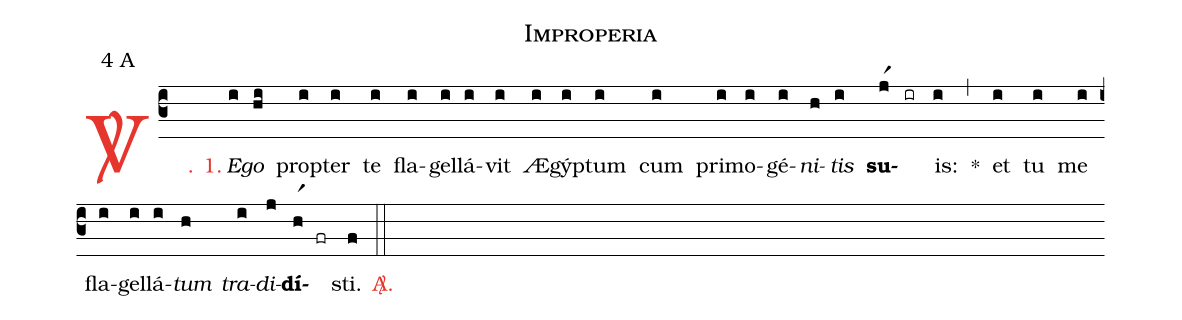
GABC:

name: Improperia;
mode: 4;
mode-differentia: A;
nabc-lines: 1;
%%
(c3)

<c><sp>V/</sp>. 1.</c>() <i>E</i>(i)<i>go</i>(hi) prop(i)ter(i) te(i) fla(i)gel(i)lá(i)vit(i) Æ(i)gýp(i)tum(i) cum(i) pri(i)mo(i)gé(i)<i>ni</i>(h)<i>tis</i>(i) <b>su</b>(jr1)(ir)is:(i) *(,) et(i) tu(i) me(i) fla(i)gel(i)lá(i)<i>tum</i>(h) <i>tra</i>(i)<i>di</i>(j)<b>dí</b>(hr1)(fr)sti.(f)

<c><sp>A/</sp>.</c>(::)
